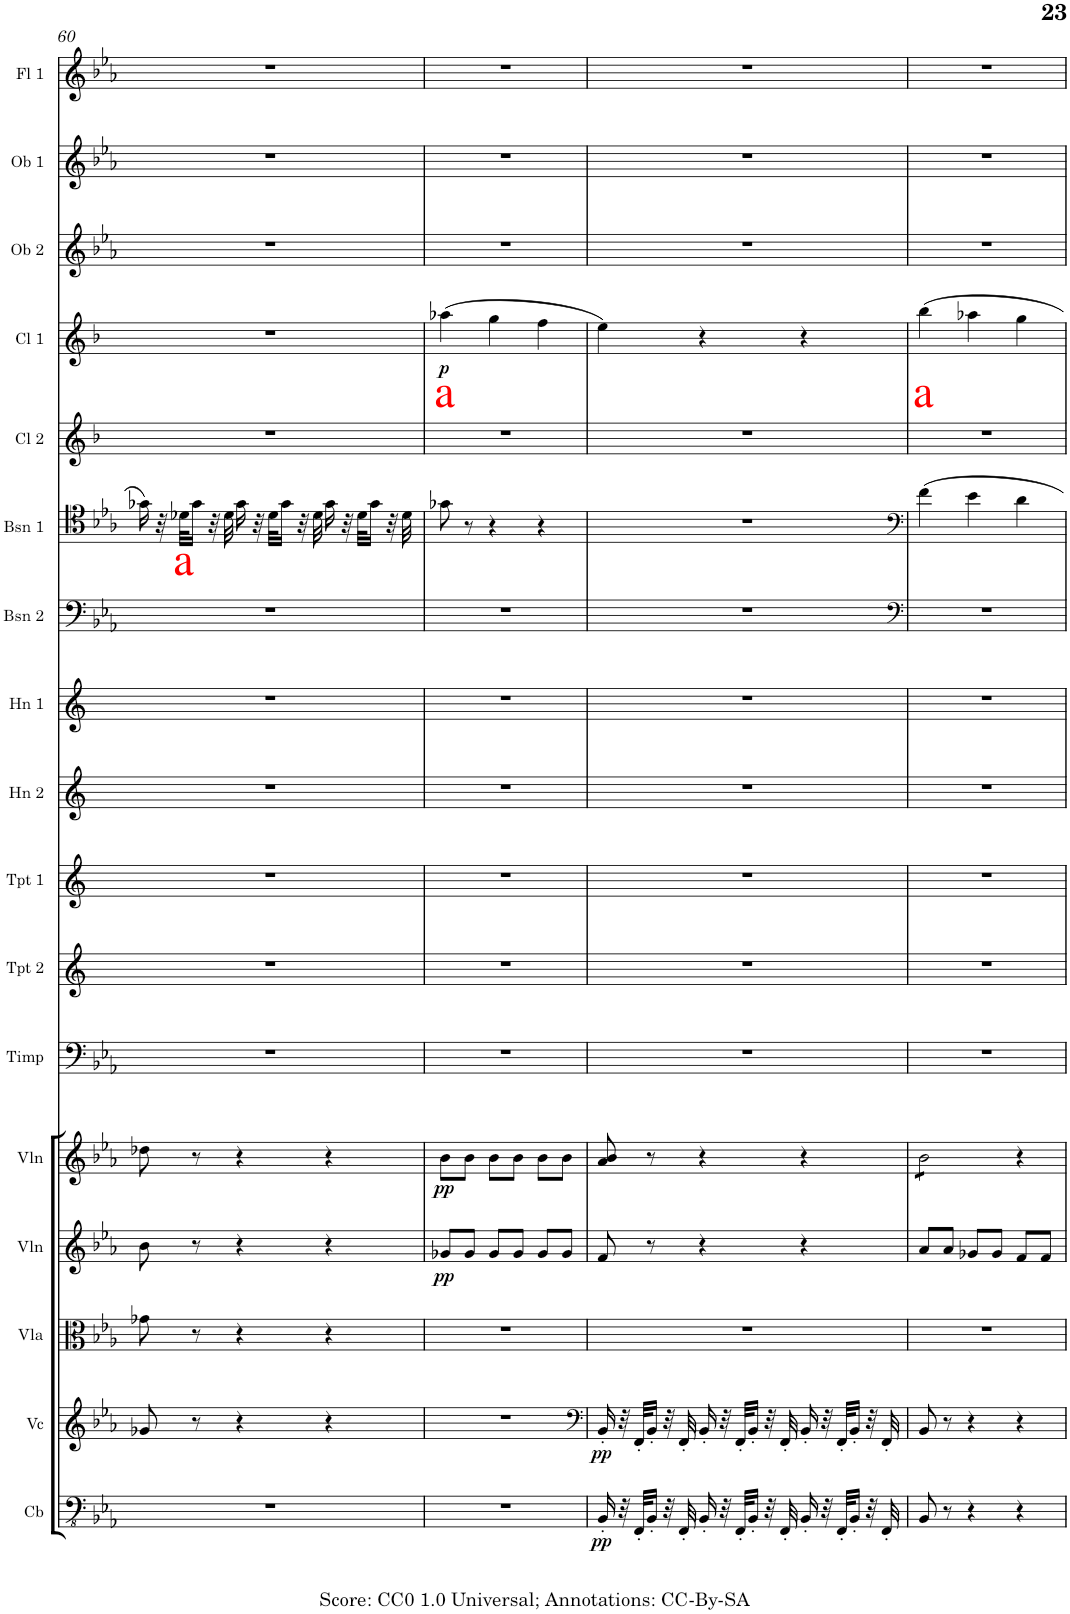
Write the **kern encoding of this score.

**kern	**dynam	**kern	**dynam	**kern	**kern	**dynam	**kern	**dynam	**kern	**kern	**kern	**kern	**kern	**kern	**kern	**text	**kern	**kern	**text	**dynam	**kern	**kern	**kern
*part17	*part17	*part16	*part16	*part15	*part14	*part14	*part13	*part13	*part12	*part11	*part10	*part9	*part8	*part7	*part6	*part6	*part5	*part4	*part4	*part4	*part3	*part2	*part1
*staff17	*staff17	*staff16	*staff16	*staff15	*staff14	*staff14	*staff13	*staff13	*staff12	*staff11	*staff10	*staff9	*staff8	*staff7	*staff6	*staff6	*staff5	*staff4	*staff4	*staff4	*staff3	*staff2	*staff1
*I"Contrabass	*	*I"Violoncello	*	*I"Viola	*I"Violin	*	*I"Violin	*	*I"Timpani	*I"Eb Trumpet 2	*I"Eb Trumpet 1	*I"Eb Horn 2	*I"Eb Horn 1	*I"Bassoon 2	*I"Bassoon 1	*	*I"Bb Clarinet 2	*I"Bb Clarinet 1	*	*	*I"Oboe 2	*I"Oboe 1	*I"Flute 1
*I'Cb	*	*I'Vc	*	*I'Vla	*I'Vln	*	*I'Vln	*	*I'Timp	*I'Tpt 2	*I'Tpt 1	*I'Hn 2	*I'Hn 1	*I'Bsn 2	*I'Bsn 1	*	*I'Cl 2	*I'Cl 1	*	*	*I'Ob 2	*I'Ob 1	*I'Fl 1
!!LO:PB:g=z
*clefFv4	*	*clefG2	*	*clefC3	*clefG2	*	*clefG2	*	*clefF4	*clefG2	*clefG2	*clefG2	*clefG2	*clefF4	*clefC4	*	*clefG2	*clefG2	*	*	*clefG2	*clefG2	*clefG2
*	*	*	*	*	*	*	*	*	*	*Trd-2c-3	*Trd-2c-3	*Trd5c9	*Trd5c9	*	*	*	*Trd1c2	*Trd1c2	*	*	*	*	*
*k[b-e-a-]	*	*k[b-e-a-]	*	*k[b-e-a-]	*k[b-e-a-]	*	*k[b-e-a-]	*	*k[b-e-a-]	*k[]	*k[]	*k[]	*k[]	*k[b-e-a-]	*k[b-e-a-]	*	*k[b-]	*k[b-]	*	*	*k[b-e-a-]	*k[b-e-a-]	*k[b-e-a-]
*M3/4	*	*M3/4	*	*M3/4	*M3/4	*	*M3/4	*	*M3/4	*M3/4	*M3/4	*M3/4	*M3/4	*M3/4	*M3/4	*	*M3/4	*M3/4	*	*	*M3/4	*M3/4	*M3/4
=60	=60	=60	=60	=60	=60	=60	=60	=60	=60	=60	=60	=60	=60	=60	=60	=60	=60	=60	=60	=60	=60	=60	=60
2.r	.	8g-X/	.	8g-X\	8b-\	.	8dd-X\	.	2.r	2.r	2.r	2.r	2.r	2.r	16g-X\	.	2.r	2.r	.	.	2.r	2.r	2.r
.	.	.	.	.	.	.	.	.	.	.	.	.	.	.	32r	.	.	.	.	.	.	.	.
!	!	!	!	!	!	!	!	!	!	!	!	!	!	!	!	!LO:LY:b:color=#FF0000	!	!	!	!	!	!	!
.	.	.	.	.	.	.	.	.	.	.	.	.	.	.	32d-X\KLL	a	.	.	.	.	.	.	.
.	.	8r	.	8r	8r	.	8r	.	.	.	.	.	.	.	16g-\JJ	.	.	.	.	.	.	.	.
.	.	.	.	.	.	.	.	.	.	.	.	.	.	.	32r	.	.	.	.	.	.	.	.
.	.	.	.	.	.	.	.	.	.	.	.	.	.	.	32d-\	.	.	.	.	.	.	.	.
.	.	4r	.	4r	4r	.	4r	.	.	.	.	.	.	.	16g-\	.	.	.	.	.	.	.	.
.	.	.	.	.	.	.	.	.	.	.	.	.	.	.	32r	.	.	.	.	.	.	.	.
.	.	.	.	.	.	.	.	.	.	.	.	.	.	.	32d-\KLL	.	.	.	.	.	.	.	.
.	.	.	.	.	.	.	.	.	.	.	.	.	.	.	16g-\JJ	.	.	.	.	.	.	.	.
.	.	.	.	.	.	.	.	.	.	.	.	.	.	.	32r	.	.	.	.	.	.	.	.
.	.	.	.	.	.	.	.	.	.	.	.	.	.	.	32d-\	.	.	.	.	.	.	.	.
.	.	4r	.	4r	4r	.	4r	.	.	.	.	.	.	.	16g-\	.	.	.	.	.	.	.	.
.	.	.	.	.	.	.	.	.	.	.	.	.	.	.	32r	.	.	.	.	.	.	.	.
.	.	.	.	.	.	.	.	.	.	.	.	.	.	.	32d-\KLL	.	.	.	.	.	.	.	.
.	.	.	.	.	.	.	.	.	.	.	.	.	.	.	16g-\JJ	.	.	.	.	.	.	.	.
.	.	.	.	.	.	.	.	.	.	.	.	.	.	.	32r	.	.	.	.	.	.	.	.
.	.	.	.	.	.	.	.	.	.	.	.	.	.	.	32d-\	.	.	.	.	.	.	.	.
=61	=61	=61	=61	=61	=61	=61	=61	=61	=61	=61	=61	=61	=61	=61	=61	=61	=61	=61	=61	=61	=61	=61	=61
!	!	!	!	!	!	!LO:DY:b	!	!LO:DY:b	!	!	!	!	!	!	!	!	!	!	!LO:LY:b:color=#FF0000	!LO:DY:b	!	!	!
2.r	.	2.r	.	2.r	8g-X/L	pp	8b-\L	pp	2.r	2.r	2.r	2.r	2.r	2.r	8g-X\	.	2.r	(4aa-X\	a	p	2.r	2.r	2.r
.	.	.	.	.	8g-/J	.	8b-\J	.	.	.	.	.	.	.	8r	.	.	.	.	.	.	.	.
.	.	.	.	.	8g-/L	.	8b-\L	.	.	.	.	.	.	.	4r	.	.	4gg\	.	.	.	.	.
.	.	.	.	.	8g-/J	.	8b-\J	.	.	.	.	.	.	.	.	.	.	.	.	.	.	.	.
.	.	.	.	.	8g-/L	.	8b-\L	.	.	.	.	.	.	.	4r	.	.	4ff\	.	.	.	.	.
.	.	.	.	.	8g-/J	.	8b-\J	.	.	.	.	.	.	.	.	.	.	.	.	.	.	.	.
=62	=62	=62	=62	=62	=62	=62	=62	=62	=62	=62	=62	=62	=62	=62	=62	=62	=62	=62	=62	=62	=62	=62	=62
*	*	*clefF4	*	*	*	*	*	*	*	*	*	*	*	*	*	*	*	*	*	*	*	*	*
!	!LO:DY:b	!	!LO:DY:b	!	!	!	!	!	!	!	!	!	!	!	!	!	!	!	!	!	!	!	!
16BBB-'/	pp	16BB-'/	pp	2.r	8f/	.	8a-/ 8b-/	.	2.r	2.r	2.r	2.r	2.r	2.r	2.r	.	2.r	4ee\)	.	.	2.r	2.r	2.r
32r	.	32r	.	.	.	.	.	.	.	.	.	.	.	.	.	.	.	.	.	.	.	.	.
32FFF'/KLL	.	32FF'/KLL	.	.	.	.	.	.	.	.	.	.	.	.	.	.	.	.	.	.	.	.	.
16BBB-'/JJ	.	16BB-'/JJ	.	.	8r	.	8r	.	.	.	.	.	.	.	.	.	.	.	.	.	.	.	.
32r	.	32r	.	.	.	.	.	.	.	.	.	.	.	.	.	.	.	.	.	.	.	.	.
32FFF'/	.	32FF'/	.	.	.	.	.	.	.	.	.	.	.	.	.	.	.	.	.	.	.	.	.
16BBB-'/	.	16BB-'/	.	.	4r	.	4r	.	.	.	.	.	.	.	.	.	.	4r	.	.	.	.	.
32r	.	32r	.	.	.	.	.	.	.	.	.	.	.	.	.	.	.	.	.	.	.	.	.
32FFF'/KLL	.	32FF'/KLL	.	.	.	.	.	.	.	.	.	.	.	.	.	.	.	.	.	.	.	.	.
16BBB-'/JJ	.	16BB-'/JJ	.	.	.	.	.	.	.	.	.	.	.	.	.	.	.	.	.	.	.	.	.
32r	.	32r	.	.	.	.	.	.	.	.	.	.	.	.	.	.	.	.	.	.	.	.	.
32FFF'/	.	32FF'/	.	.	.	.	.	.	.	.	.	.	.	.	.	.	.	.	.	.	.	.	.
16BBB-'/	.	16BB-'/	.	.	4r	.	4r	.	.	.	.	.	.	.	.	.	.	4r	.	.	.	.	.
32r	.	32r	.	.	.	.	.	.	.	.	.	.	.	.	.	.	.	.	.	.	.	.	.
32FFF'/KLL	.	32FF'/KLL	.	.	.	.	.	.	.	.	.	.	.	.	.	.	.	.	.	.	.	.	.
16BBB-'/JJ	.	16BB-'/JJ	.	.	.	.	.	.	.	.	.	.	.	.	.	.	.	.	.	.	.	.	.
32r	.	32r	.	.	.	.	.	.	.	.	.	.	.	.	.	.	.	.	.	.	.	.	.
32FFF'/	.	32FF'/	.	.	.	.	.	.	.	.	.	.	.	.	.	.	.	.	.	.	.	.	.
=63	=63	=63	=63	=63	=63	=63	=63	=63	=63	=63	=63	=63	=63	=63	=63	=63	=63	=63	=63	=63	=63	=63	=63
*	*	*	*	*	*	*	*	*	*	*	*	*	*	*clefF4	*clefF4	*	*	*	*	*	*	*	*
!	!	!	!	!	!	!	!	!	!	!	!	!	!	!	!	!	!	!	!LO:LY:b:color=#FF0000	!	!	!	!
*	*	*	*	*	*	*	*tremolo	*	*	*	*	*	*	*	*	*	*	*	*	*	*	*	*
8BBB-/	.	8BB-/	.	2.r	8a-/L	.	8b-\L	.	2.r	2.r	2.r	2.r	2.r	2.r	4f\	.	2.r	4bb-\	a	.	2.r	2.r	2.r
8r	.	8r	.	.	8a-/J	.	8b-\	.	.	.	.	.	.	.	.	.	.	.	.	.	.	.	.
4r	.	4r	.	.	8g-X/L	.	8b-\	.	.	.	.	.	.	.	4e-\	.	.	4aa-X\	.	.	.	.	.
.	.	.	.	.	8g-/J	.	8b-\J	.	.	.	.	.	.	.	.	.	.	.	.	.	.	.	.
*	*	*	*	*	*	*	*Xtremolo	*	*	*	*	*	*	*	*	*	*	*	*	*	*	*	*
4r	.	4r	.	.	8f/L	.	4r	.	.	.	.	.	.	.	4d\	.	.	4gg\	.	.	.	.	.
.	.	.	.	.	8f/J	.	.	.	.	.	.	.	.	.	.	.	.	.	.	.	.	.	.
=	=	=	=	=	=	=	=	=	=	=	=	=	=	=	=	=	=	=	=	=	=	=	=
*-	*-	*-	*-	*-	*-	*-	*-	*-	*-	*-	*-	*-	*-	*-	*-	*-	*-	*-	*-	*-	*-	*-	*-
